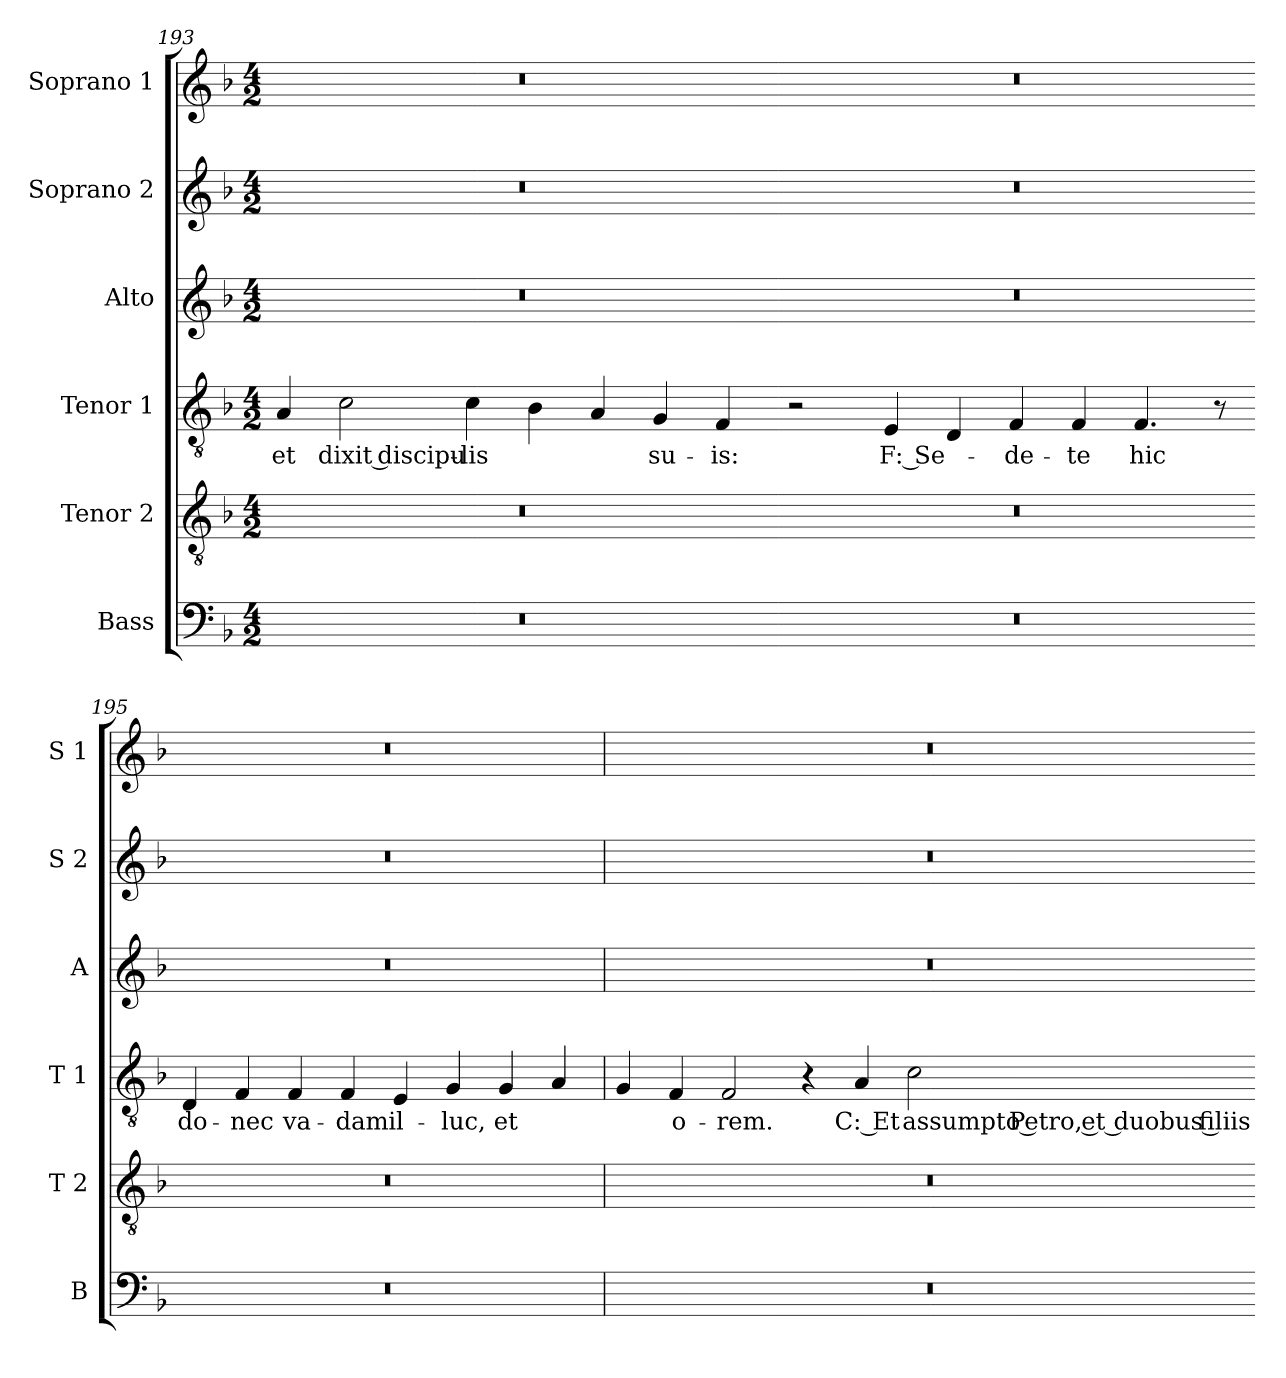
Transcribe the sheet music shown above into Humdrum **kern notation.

**kern	**kern	**kern	**text	**kern	**kern	**kern
*part6	*part5	*part4	*part4	*part3	*part2	*part1
*staff6	*staff5	*staff4	*staff4	*staff3	*staff2	*staff1
*I"Bass	*I"Tenor 2	*I"Tenor 1	*	*I"Alto	*I"Soprano 2	*I"Soprano 1
*I'B	*I'T 2	*I'T 1	*	*I'A	*I'S 2	*I'S 1
!!LO:LB:g=z
*clefF4	*clefGv2	*clefGv2	*	*clefG2	*clefG2	*clefG2
*k[b-]	*k[b-]	*k[b-]	*	*k[b-]	*k[b-]	*k[b-]
*F:	*F:	*F:	*	*F:	*F:	*F:
*M4/2	*M4/2	*M4/2	*	*M4/2	*M4/2	*M4/2
=193	=193	=193	=193	=193	=193	=193
!	!	!	!LO:LY:b	!	!	!
0r	0r	4A/	et	0r	0r	0r
!	!	!	!LO:LY:b	!	!	!
.	.	2c\	dixit discipu-	.	.	.
!	!	!	!LO:LY:b	!	!	!
.	.	4c\	-lis	.	.	.
.	.	4B-i\	.	.	.	.
.	.	4A/	.	.	.	.
!	!	!	!LO:LY:b	!	!	!
.	.	4G/	su-	.	.	.
!	!	!	!LO:LY:b	!	!	!
.	.	4F/	-is:	.	.	.
=194-	=194-	=194-	=194-	=194-	=194-	=194-
0r	0r	2r	.	0r	0r	0r
!	!	!	!LO:LY:b	!	!	!
.	.	4E/	F: Se-	.	.	.
.	.	4D/	.	.	.	.
!	!	!	!LO:LY:b	!	!	!
.	.	4F/	-de-	.	.	.
!	!	!	!LO:LY:b	!	!	!
.	.	4F/	-te	.	.	.
!	!	!	!LO:LY:b	!	!	!
.	.	4.F/	hic	.	.	.
.	.	8r	.	.	.	.
=195-	=195-	=195-	=195-	=195-	=195-	=195-
!	!	!	!LO:LY:b	!	!	!
0r	0r	4D/	do-	0r	0r	0r
!	!	!	!LO:LY:b	!	!	!
.	.	4F/	-nec	.	.	.
!	!	!	!LO:LY:b	!	!	!
.	.	4F/	va-	.	.	.
!	!	!	!LO:LY:b	!	!	!
.	.	4F/	-dam	.	.	.
!	!	!	!LO:LY:b	!	!	!
.	.	4E/	il-	.	.	.
!	!	!	!LO:LY:b	!	!	!
.	.	4G/	-luc,	.	.	.
!	!	!	!LO:LY:b	!	!	!
.	.	4G/	et	.	.	.
.	.	4A/	.	.	.	.
!!LO:LB:g=z
=196	=196	=196	=196	=196	=196	=196
0r	0r	4G/	.	0r	0r	0r
!	!	!	!LO:LY:b	!	!	!
.	.	4F/	o-	.	.	.
!	!	!	!LO:LY:b	!	!	!
.	.	2F/	-rem.	.	.	.
.	.	4r	.	.	.	.
!	!	!	!LO:LY:b	!	!	!
.	.	4A/	C: Et	.	.	.
!	!	!	!LO:LY:b	!	!	!
.	.	2c\	assumpto Petro, et duobus filiis	.	.	.
=-	=-	=-	=-	=-	=-	=-
*-	*-	*-	*-	*-	*-	*-
